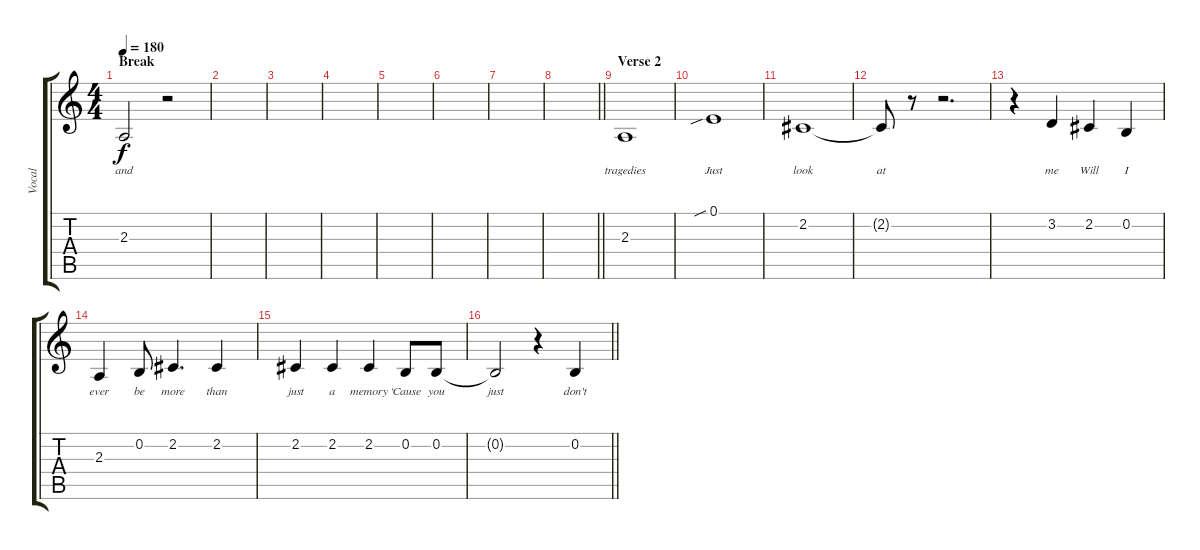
\track ("Vocal" "Vocal") {instrument altosax}
\staff {score tabs}
\tuning (E4 B3 G3 D3 A2 E2) {hide}
\ts (4 4)
\section ("" "Break")
\tempo 180
\clef g2
\ks c
2.3{t}.2{lyrics (0 "and") lyrics (1 "") lyrics (2 "") lyrics (3 "") lyrics (4 "") dy f} r.2 |
|
|
|
|
|
|
\barLineRight lightlight
|
\section ("" "Verse 2")
2.3.1{lyrics (0 "tragedies") lyrics (1 "") lyrics (2 "") lyrics (3 "") lyrics (4 "")} |
0.1{sib}.1{lyrics (0 "Just") lyrics (1 "") lyrics (2 "") lyrics (3 "") lyrics (4 "")} |
2.2.1{lyrics (0 "look") lyrics (1 "") lyrics (2 "") lyrics (3 "") lyrics (4 "")} |
2.2{t}.8{lyrics (0 "at") lyrics (1 "") lyrics (2 "") lyrics (3 "") lyrics (4 "")} r.8 r.2{d} |
r.4 3.2.4{lyrics (0 "me") lyrics (1 "") lyrics (2 "") lyrics (3 "") lyrics (4 "")} 2.2.4{lyrics (0 "Will") lyrics (1 "") lyrics (2 "") lyrics (3 "") lyrics (4 "")} 0.2.4{lyrics (0 "I") lyrics (1 "") lyrics (2 "") lyrics (3 "") lyrics (4 "")} |
2.3.4{lyrics (0 "ever") lyrics (1 "") lyrics (2 "") lyrics (3 "") lyrics (4 "")} 0.2.8{lyrics (0 "be") lyrics (1 "") lyrics (2 "") lyrics (3 "") lyrics (4 "")} 2.2.4{d lyrics (0 "more") lyrics (1 "") lyrics (2 "") lyrics (3 "") lyrics (4 "")} 2.2.4{lyrics (0 "than") lyrics (1 "") lyrics (2 "") lyrics (3 "") lyrics (4 "")} |
2.2.4{lyrics (0 "just") lyrics (1 "") lyrics (2 "") lyrics (3 "") lyrics (4 "")} 2.2.4{lyrics (0 "a") lyrics (1 "") lyrics (2 "") lyrics (3 "") lyrics (4 "")} 2.2.4{lyrics (0 "memory") lyrics (1 "") lyrics (2 "") lyrics (3 "") lyrics (4 "")} 0.2.8{lyrics (0 "'Cause") lyrics (1 "") lyrics (2 "") lyrics (3 "") lyrics (4 "")} 0.2.8{lyrics (0 "you") lyrics (1 "") lyrics (2 "") lyrics (3 "") lyrics (4 "")} |
\barLineRight lightlight
0.2{t}.2{lyrics (0 "just") lyrics (1 "") lyrics (2 "") lyrics (3 "") lyrics (4 "")} r.4 0.2.4{lyrics (0 "don't") lyrics (1 "") lyrics (2 "") lyrics (3 "") lyrics (4 "")}
